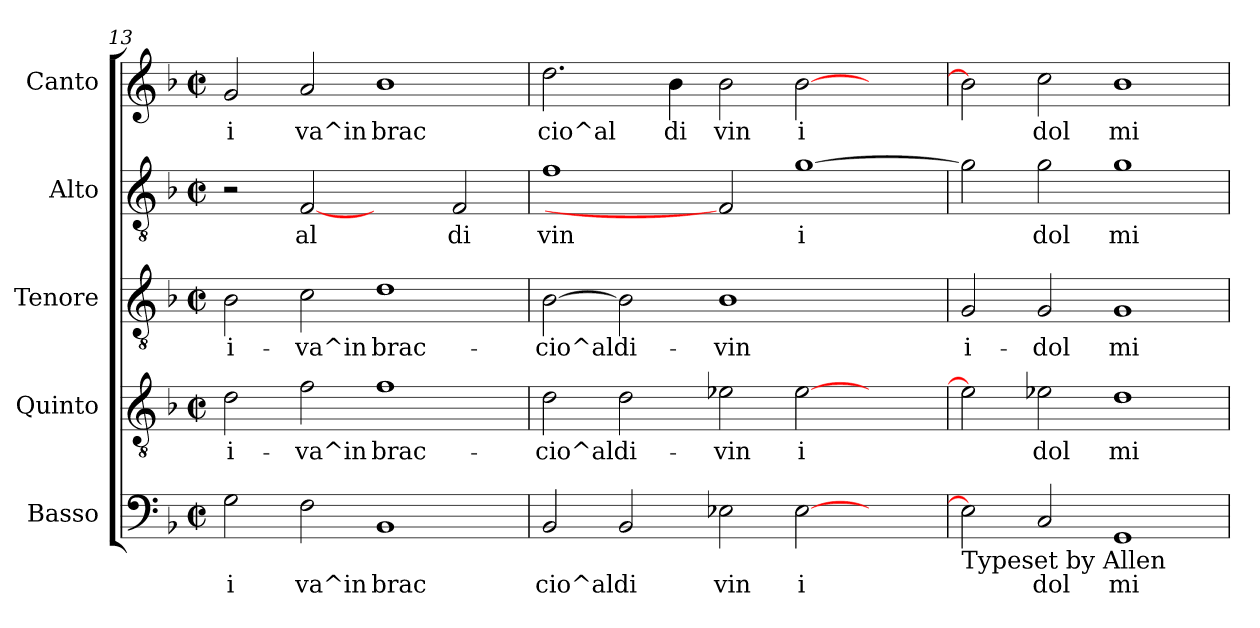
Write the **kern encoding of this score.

**kern	**text	**kern	**text	**kern	**text	**kern	**text	**kern	**text
*part5	*part5	*part4	*part4	*part3	*part3	*part2	*part2	*part1	*part1
*staff5	*staff5	*staff4	*staff4	*staff3	*staff3	*staff2	*staff2	*staff1	*staff1
*I"Basso	*	*I"Quinto	*	*I"Tenore	*	*I"Alto	*	*I"Canto	*
!!LO:PB:g=z
*clefF4	*	*clefGv2	*	*clefGv2	*	*clefGv2	*	*clefG2	*
*k[b-]	*	*k[b-]	*	*k[b-]	*	*k[b-]	*	*k[b-]	*
*F:	*	*F:	*	*F:	*	*F:	*	*F:	*
*M2/2	*	*M2/2	*	*M2/2	*	*M2/2	*	*M2/2	*
*met(c|)	*	*met(c|)	*	*met(c|)	*	*met(c|)	*	*met(c|)	*
=13	=13	=13	=13	=13	=13	=13	=13	=13	=13
!	!LO:LY:b:cj	!	!LO:LY:b:cj	!	!LO:LY:b:cj	!	!	!	!LO:LY:b:cj
2G\	i	2d\	i-	2B-\	-i-	2r	.	2g/	-i
!	!LO:LY:b:cj	!	!LO:LY:b:cj	!	!LO:LY:b:cj	!	!LO:LY:b:cj	!	!LO:LY:b:cj
2F\	va^in	2f\	-va^in	2c\	-va^in	[2F	al	2a/	va^in
!	!LO:LY:b:cj	!	!LO:LY:b:cj	!	!LO:LY:b:cj	!	!	!	!LO:LY:b:cj
1BB-	brac	1f	brac-	1d	brac-	2ryy	.	1b-	brac
!	!	!	!	!	!	!	!LO:LY:b:cj	!	!
.	.	.	.	.	.	2F/	di	.	.
=14	=14	=14	=14	=14	=14	=14	=14	=14	=14
!	!LO:LY:b:cj	!	!LO:LY:b:cj	!	!LO:LY:b:cj	!	!LO:LY:b:cj	!	!LO:LY:b:cj
2BB-/	cio^al	2d\	-cio^al	[<2B-\	-cio^al	1f	vin	2.dd\	cio^al
!	!LO:LY:b:cj	!	!LO:LY:b:cj	!	!LO:LY:b:cj	!	!	!	!
2BB-/	di	2d\	di-	2B-\]	di-	.	.	.	.
!	!	!	!	!	!	!	!	!	!LO:LY:b:cj
.	.	.	.	.	.	.	.	4b-\	di
!	!LO:LY:b:cj	!	!LO:LY:b:cj	!	!LO:LY:b:cj	!	!	!	!LO:LY:b:cj
2E-X\	vin	2e-X\	-vin	1B-	-vin	2F]	.	2b-\	vin
!	!LO:LY:b:cj	!	!LO:LY:b:cj	!	!	!	!LO:LY:b:cj	!	!LO:LY:b:cj
[>2E-\	i	[>2e-\	i-	.	.	[>1g	i	[>2b-\	i
2ryy	.	2ryy	.	2ryy	.	.	.	2ryy	.
=15	=15	=15	=15	=15	=15	=15	=15	=15	=15
!LO:TX:b:t=Typeset by Allen	!	!	!	!	!	!	!	!	!
!	!LO:LY:b:cj	!	!LO:LY:b:cj	!	!LO:LY:b:cj	!	!LO:LY:b:cj	!	!LO:LY:b:cj
2E-\]	.	2e-\]	--	2G/	i-	2g\]	.	2b-\]	.
!	!LO:LY:b:cj	!	!LO:LY:b:cj	!	!LO:LY:b:cj	!	!LO:LY:b:cj	!	!LO:LY:b:cj
2C/	dol	2e-X\	-dol	2G/	-dol	2g\	dol	2cc\	dol
!	!LO:LY:b:cj	!	!LO:LY:b:cj	!	!LO:LY:b:cj	!	!LO:LY:b:cj	!	!LO:LY:b:cj
1GG	mi	1d	mi-	1G	mi-	1g	mi	1b-	mi
=	=	=	=	=	=	=	=	=	=
*-	*-	*-	*-	*-	*-	*-	*-	*-	*-
